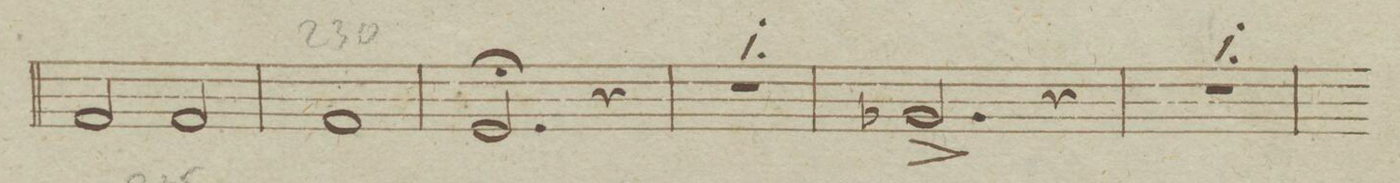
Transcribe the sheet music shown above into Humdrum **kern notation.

**kern
*I"Oboe Secondo.
*clefG2
*k[b-e-a-]
*met(c)
*M4/4
2f/
2f/
=226
1f
=227
2.e-;/
4r
=228
1r
=229
2.g-X^</
4r
=230
1r
=231
*-
